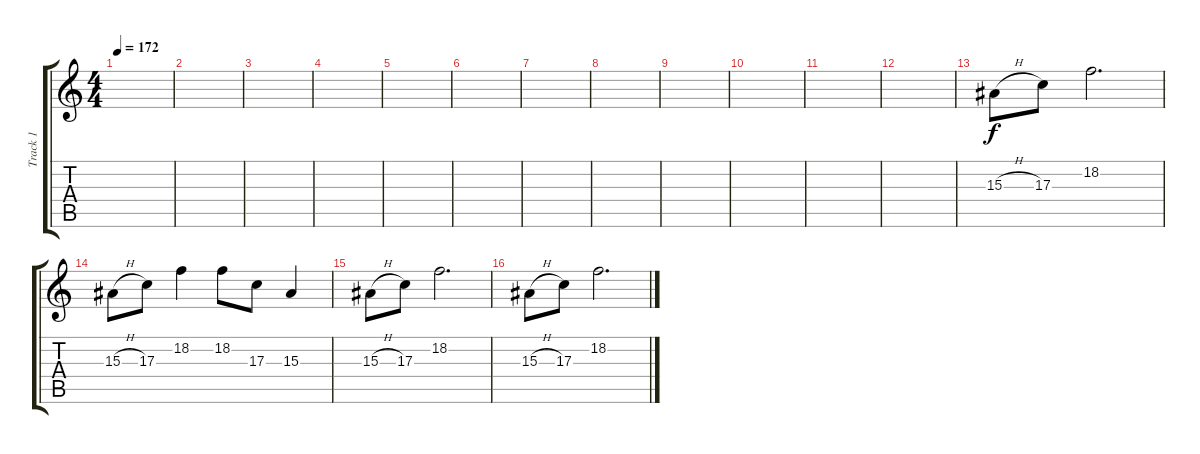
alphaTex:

\track ("Track 1" "Track 1") {instrument pad3polysynth}
\staff {score tabs}
\tuning (E4 B3 G3 D3 A2 D2) {hide}
\ts (4 4)
\tempo 172
\clef g2
\ks c
|
|
|
|
|
|
|
|
|
|
|
|
15.3{h}.8 17.3.8 18.2.2{d} |
15.3{h}.8 17.3.8 18.2.4 18.2.8 17.3.8 15.3.4 |
15.3{h}.8 17.3.8 18.2.2{d} |
15.3{h}.8 17.3.8 18.2.2{d}
